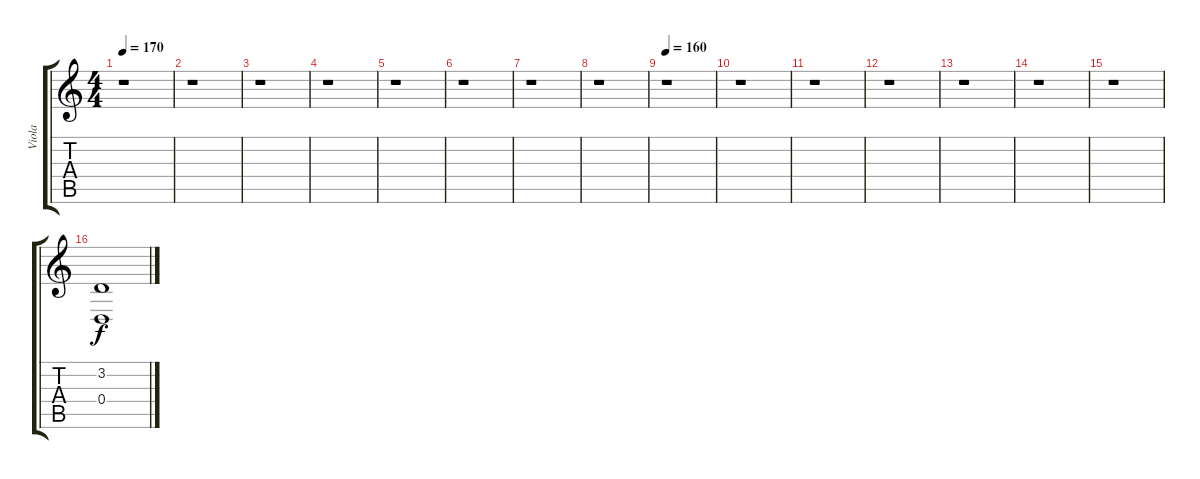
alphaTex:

\track ("Viola" "Viola") {instrument viola}
\staff {score tabs}
\tuning (E4 B3 G3 D3 A2 E2) {hide}
\ts (4 4)
\tempo 170
\clef g2
\ks c
r.1{dy fff} |
r.1 |
r.1 |
r.1 |
r.1 |
r.1 |
r.1 |
r.1 |
\tempo 160
r.1 |
r.1 |
r.1 |
r.1 |
r.1 |
r.1 |
r.1 |
(3.2 0.4).1{dy f volume 10}
